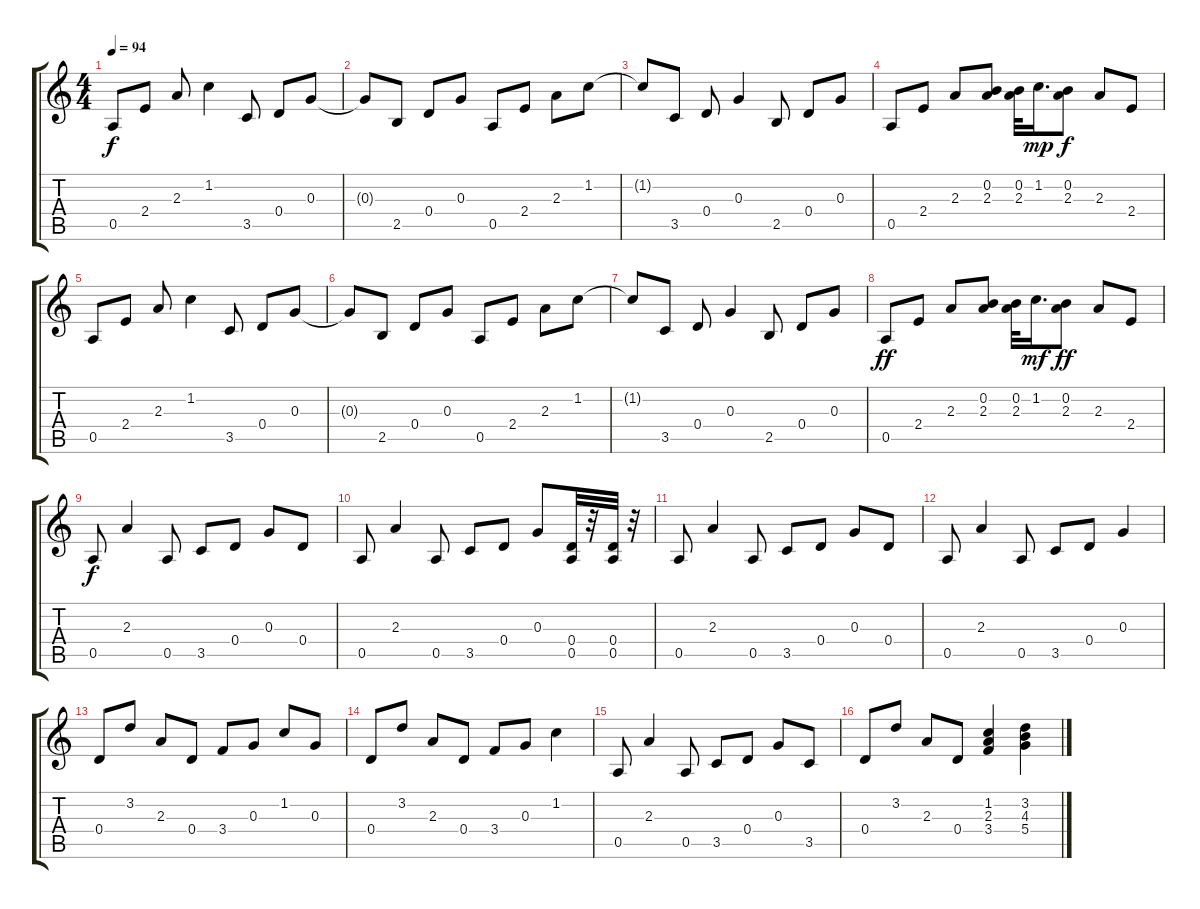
\track "" {instrument electricguitarclean}
\staff {score tabs}
\tuning (E4 B3 G3 D3 A2 E2) {hide}
\ts (4 4)
\tempo 94
\clef g2
\ks c
0.5.8{dy f} 2.4.8 2.3.8 1.2.4 3.5.8 0.4.8 0.3.8 |
0.3{t}.8 2.5.8 0.4.8 0.3.8 0.5.8 2.4.8 2.3.8 1.2.8 |
1.2{t}.8 3.5.8 0.4.8 0.3.4 2.5.8 0.4.8 0.3.8 |
0.5.8 2.4.8 2.3.8 (0.2 2.3).8 (0.2 2.3).32 1.2.16{d dy mp} (0.2 2.3).8{dy f} 2.3.8 2.4.8 |
0.5.8 2.4.8 2.3.8 1.2.4 3.5.8 0.4.8 0.3.8 |
0.3{t}.8 2.5.8 0.4.8 0.3.8 0.5.8 2.4.8 2.3.8 1.2.8 |
1.2{t}.8 3.5.8 0.4.8 0.3.4 2.5.8 0.4.8 0.3.8 |
0.5.8{dy ff} 2.4.8 2.3.8 (0.2 2.3).8 (0.2 2.3).32 1.2.16{d dy mf} (0.2 2.3).8{dy ff} 2.3.8 2.4.8 |
0.5.8{dy f} 2.3.4 0.5.8 3.5.8 0.4.8 0.3.8 0.4.8 |
0.5.8 2.3.4 0.5.8 3.5.8 0.4.8 0.3.8 (0.4 0.5).32 r.32 (0.4 0.5).32 r.32 |
0.5.8 2.3.4 0.5.8 3.5.8 0.4.8 0.3.8 0.4.8 |
0.5.8 2.3.4 0.5.8 3.5.8 0.4.8 0.3.4 |
0.4.8 3.2.8 2.3.8 0.4.8 3.4.8 0.3.8 1.2.8 0.3.8 |
0.4.8 3.2.8 2.3.8 0.4.8 3.4.8 0.3.8 1.2.4 |
0.5.8 2.3.4 0.5.8 3.5.8 0.4.8 0.3.8 3.5.8 |
0.4.8 3.2.8 2.3.8 0.4.8 (1.2 2.3 3.4).4 (3.2 4.3 5.4).4
